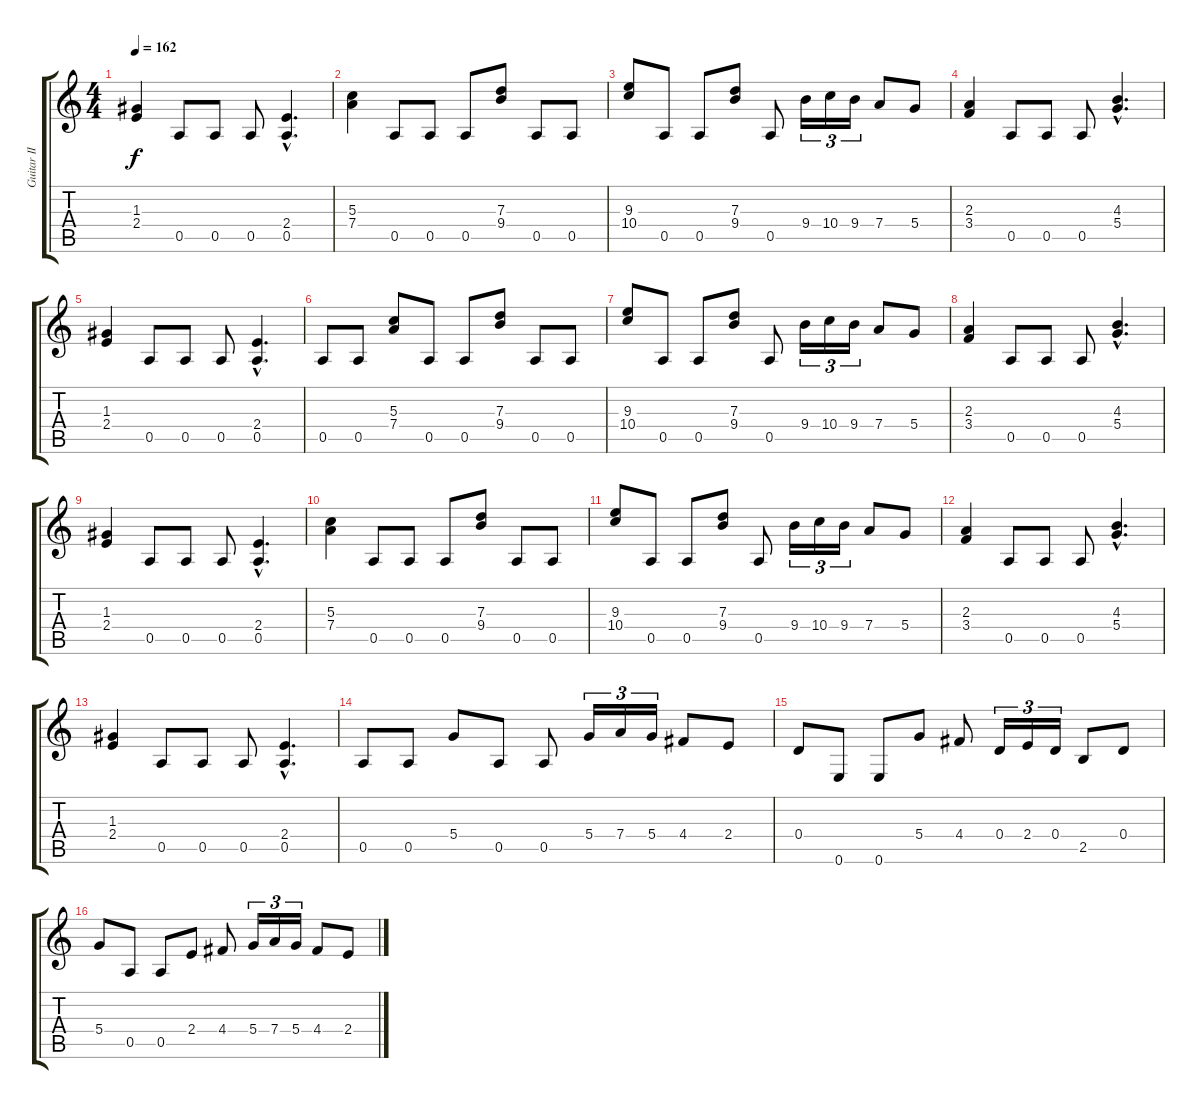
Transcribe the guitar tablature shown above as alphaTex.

\track ("Guitar II" "Guitar II") {instrument distortionguitar}
\staff {score tabs}
\tuning (E4 B3 G3 D3 A2 E2) {hide}
\ts (4 4)
\tempo 162
\clef g2
\ks c
(1.3 2.4).4{dy f} 0.5.8 0.5.8 0.5.8 (2.4{hac} 0.5{hac}).4{d} |
(5.3 7.4).4 0.5.8 0.5.8 0.5.8 (7.3 9.4).8 0.5.8 0.5.8 |
(9.3 10.4).8 0.5.8 0.5.8 (7.3 9.4).8 0.5.8 9.4.16{tu (3 2)} 10.4.16{tu (3 2)} 9.4.16{tu (3 2)} 7.4.8 5.4.8 |
(2.3 3.4).4 0.5.8 0.5.8 0.5.8 (4.3{hac} 5.4{hac}).4{d} |
(1.3 2.4).4 0.5.8 0.5.8 0.5.8 (2.4{hac} 0.5{hac}).4{d} |
0.5.8 0.5.8 (5.3 7.4).8 0.5.8 0.5.8 (7.3 9.4).8 0.5.8 0.5.8 |
(9.3 10.4).8 0.5.8 0.5.8 (7.3 9.4).8 0.5.8 9.4.16{tu (3 2)} 10.4.16{tu (3 2)} 9.4.16{tu (3 2)} 7.4.8 5.4.8 |
(2.3 3.4).4 0.5.8 0.5.8 0.5.8 (4.3{hac} 5.4{hac}).4{d} |
(1.3 2.4).4 0.5.8 0.5.8 0.5.8 (2.4{hac} 0.5{hac}).4{d} |
(5.3 7.4).4 0.5.8 0.5.8 0.5.8 (7.3 9.4).8 0.5.8 0.5.8 |
(9.3 10.4).8 0.5.8 0.5.8 (7.3 9.4).8 0.5.8 9.4.16{tu (3 2)} 10.4.16{tu (3 2)} 9.4.16{tu (3 2)} 7.4.8 5.4.8 |
(2.3 3.4).4 0.5.8 0.5.8 0.5.8 (4.3{hac} 5.4{hac}).4{d} |
(1.3 2.4).4 0.5.8 0.5.8 0.5.8 (2.4{hac} 0.5{hac}).4{d} |
0.5.8 0.5.8 5.4.8 0.5.8 0.5.8 5.4.16{tu (3 2)} 7.4.16{tu (3 2)} 5.4.16{tu (3 2)} 4.4.8 2.4.8 |
0.4.8 0.6.8 0.6.8 5.4.8 4.4.8 0.4.16{tu (3 2)} 2.4.16{tu (3 2)} 0.4.16{tu (3 2)} 2.5.8 0.4.8 |
5.4.8 0.5.8 0.5.8 2.4.8 4.4.8 5.4.16{tu (3 2)} 7.4.16{tu (3 2)} 5.4.16{tu (3 2)} 4.4.8 2.4.8
